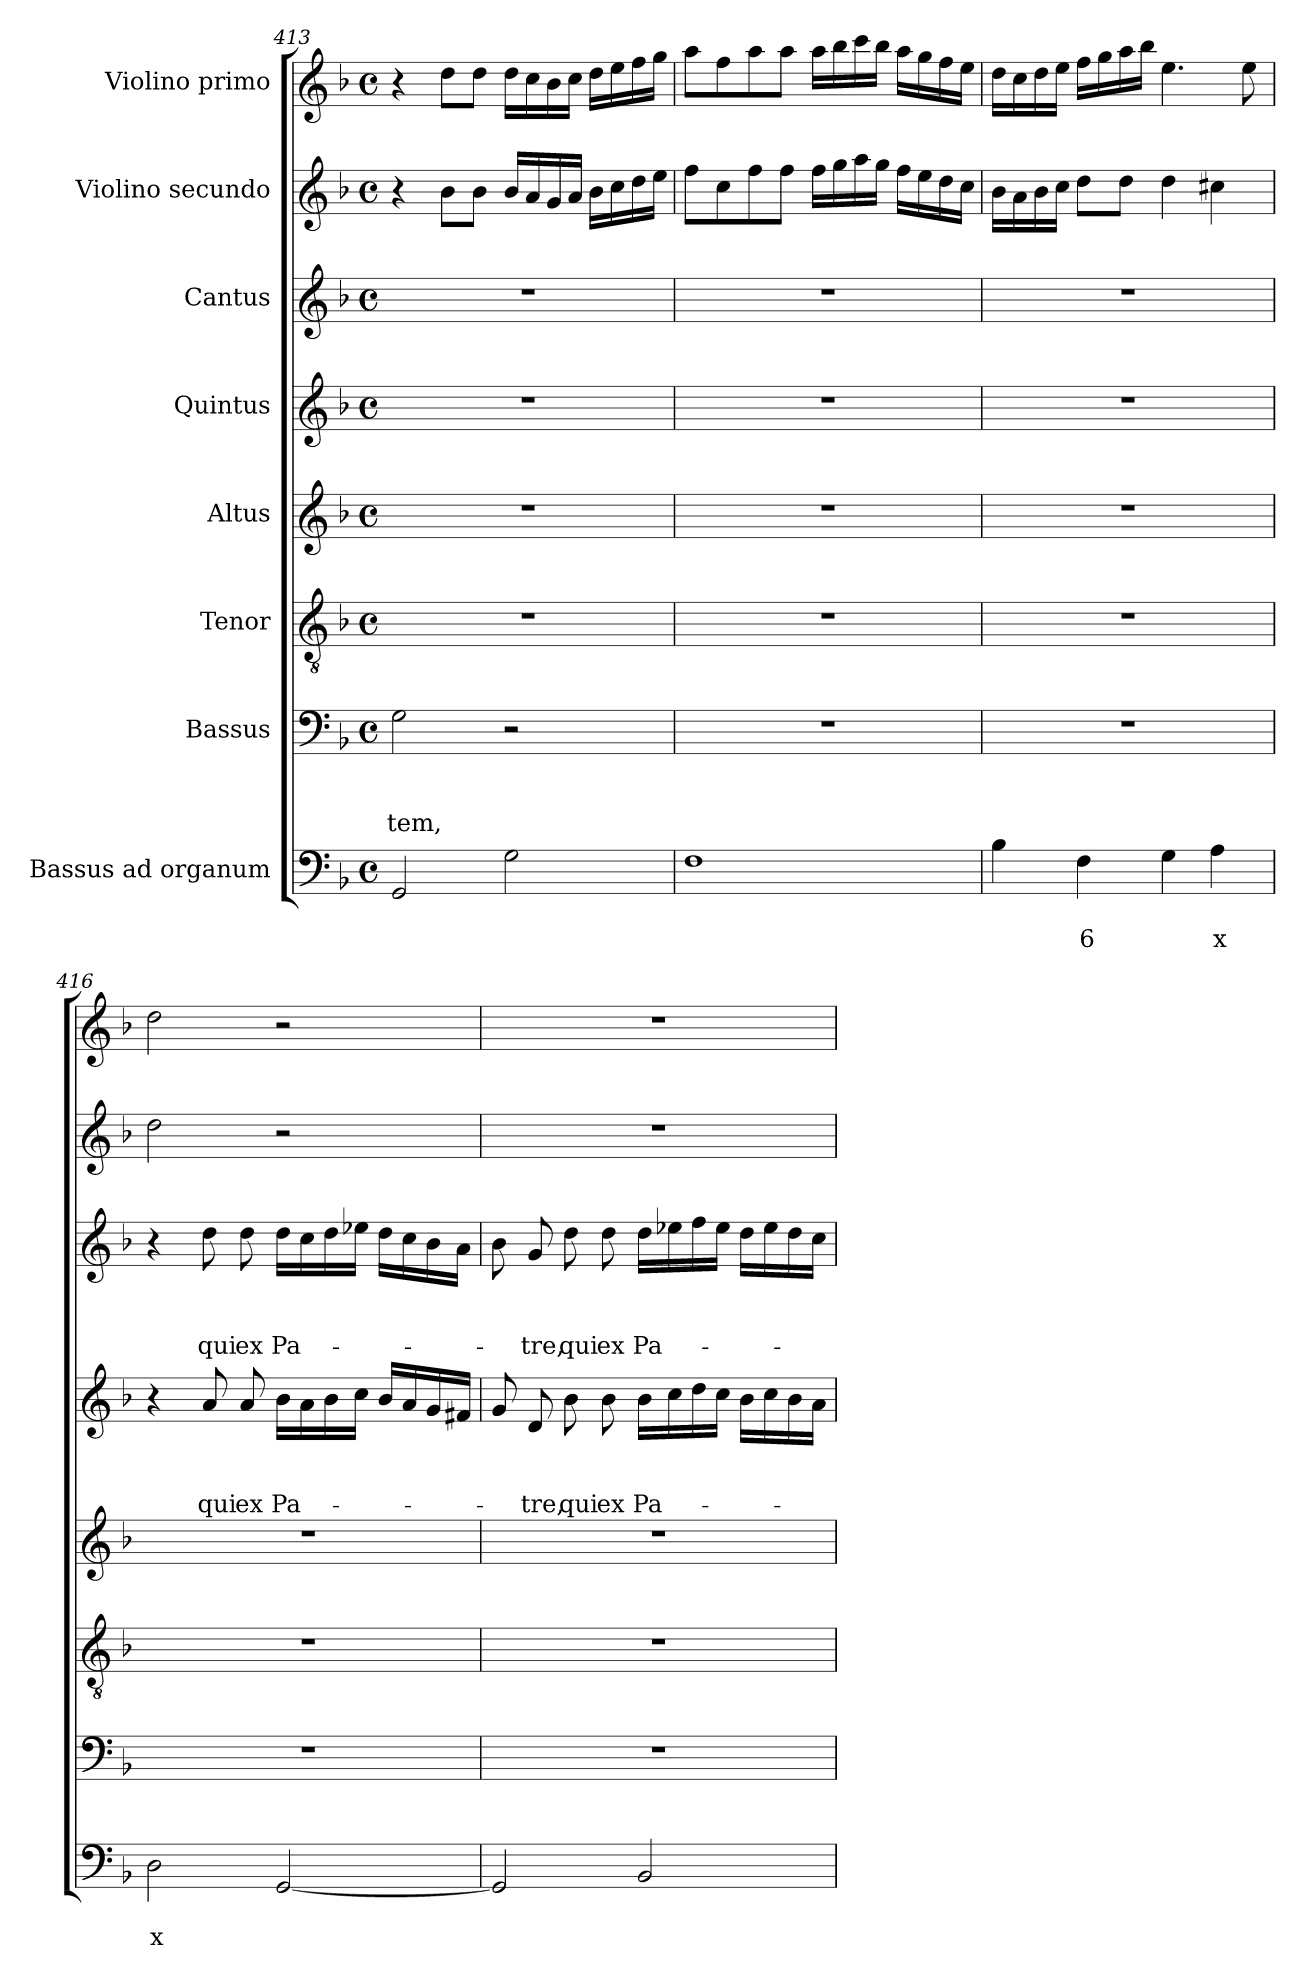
**kern	**text	**text	**kern	**text	**text	**text	**kern	**kern	**kern	**text	**text	**text	**kern	**text	**text	**text	**kern	**kern
*part8	*part8	*part8	*part7	*part7	*part7	*part7	*part6	*part5	*part4	*part4	*part4	*part4	*part3	*part3	*part3	*part3	*part2	*part1
*staff8	*staff8	*staff8	*staff7	*staff7	*staff7	*staff7	*staff6	*staff5	*staff4	*staff4	*staff4	*staff4	*staff3	*staff3	*staff3	*staff3	*staff2	*staff1
*I"Bassus ad  organum	*	*	*I"Bassus	*	*	*	*I"Tenor	*I"Altus	*I"Quintus	*	*	*	*I"Cantus	*	*	*	*I"Violino secundo	*I"Violino primo
*clefF4	*	*	*clefF4	*	*	*	*clefGv2	*clefG2	*clefG2	*	*	*	*clefG2	*	*	*	*clefG2	*clefG2
*k[b-]	*	*	*k[b-]	*	*	*	*k[b-]	*k[b-]	*k[b-]	*	*	*	*k[b-]	*	*	*	*k[b-]	*k[b-]
*F:	*	*	*F:	*	*	*	*F:	*F:	*F:	*	*	*	*F:	*	*	*	*F:	*F:
*M4/4	*	*	*M4/4	*	*	*	*M4/4	*M4/4	*M4/4	*	*	*	*M4/4	*	*	*	*M4/4	*M4/4
*met(c)	*	*	*met(c)	*	*	*	*met(c)	*met(c)	*met(c)	*	*	*	*met(c)	*	*	*	*met(c)	*met(c)
=413	=413	=413	=413	=413	=413	=413	=413	=413	=413	=413	=413	=413	=413	=413	=413	=413	=413	=413
!	!	!	!	!	!	!LO:LY:b	!	!	!	!	!	!	!	!	!	!	!	!
2GG/	.	.	2G\	.	.	-tem,	1r	1r	1r	.	.	.	1r	.	.	.	4r	4r
.	.	.	.	.	.	.	.	.	.	.	.	.	.	.	.	.	8b-\L	8dd\L
.	.	.	.	.	.	.	.	.	.	.	.	.	.	.	.	.	8b-\J	8dd\J
2G\	.	.	2r	.	.	.	.	.	.	.	.	.	.	.	.	.	16b-/LL	16dd\LL
.	.	.	.	.	.	.	.	.	.	.	.	.	.	.	.	.	16a/	16cc\
.	.	.	.	.	.	.	.	.	.	.	.	.	.	.	.	.	16g/	16b-\
.	.	.	.	.	.	.	.	.	.	.	.	.	.	.	.	.	16a/JJ	16cc\JJ
.	.	.	.	.	.	.	.	.	.	.	.	.	.	.	.	.	16b-\LL	16dd\LL
.	.	.	.	.	.	.	.	.	.	.	.	.	.	.	.	.	16cc\	16ee\
.	.	.	.	.	.	.	.	.	.	.	.	.	.	.	.	.	16dd\	16ff\
.	.	.	.	.	.	.	.	.	.	.	.	.	.	.	.	.	16ee\JJ	16gg\JJ
!!LO:PB:g=z
=414	=414	=414	=414	=414	=414	=414	=414	=414	=414	=414	=414	=414	=414	=414	=414	=414	=414	=414
1F	.	.	1r	.	.	.	1r	1r	1r	.	.	.	1r	.	.	.	8ff\L	8aa\L
.	.	.	.	.	.	.	.	.	.	.	.	.	.	.	.	.	8cc\	8ff\
.	.	.	.	.	.	.	.	.	.	.	.	.	.	.	.	.	8ff\	8aa\
.	.	.	.	.	.	.	.	.	.	.	.	.	.	.	.	.	8ff\J	8aa\J
.	.	.	.	.	.	.	.	.	.	.	.	.	.	.	.	.	16ff\LL	16aa\LL
.	.	.	.	.	.	.	.	.	.	.	.	.	.	.	.	.	16gg\	16bb-\
.	.	.	.	.	.	.	.	.	.	.	.	.	.	.	.	.	16aa\	16ccc\
.	.	.	.	.	.	.	.	.	.	.	.	.	.	.	.	.	16gg\JJ	16bb-\JJ
.	.	.	.	.	.	.	.	.	.	.	.	.	.	.	.	.	16ff\LL	16aa\LL
.	.	.	.	.	.	.	.	.	.	.	.	.	.	.	.	.	16ee\	16gg\
.	.	.	.	.	.	.	.	.	.	.	.	.	.	.	.	.	16dd\	16ff\
.	.	.	.	.	.	.	.	.	.	.	.	.	.	.	.	.	16cc\JJ	16ee\JJ
=415	=415	=415	=415	=415	=415	=415	=415	=415	=415	=415	=415	=415	=415	=415	=415	=415	=415	=415
4B-\	.	.	1r	.	.	.	1r	1r	1r	.	.	.	1r	.	.	.	16b-\LL	16dd\LL
.	.	.	.	.	.	.	.	.	.	.	.	.	.	.	.	.	16a\	16cc\
.	.	.	.	.	.	.	.	.	.	.	.	.	.	.	.	.	16b-\	16dd\
.	.	.	.	.	.	.	.	.	.	.	.	.	.	.	.	.	16cc\JJ	16ee\JJ
!	!	!LO:LY:b	!	!	!	!	!	!	!	!	!	!	!	!	!	!	!	!
4F\	.	6	.	.	.	.	.	.	.	.	.	.	.	.	.	.	8dd\L	16ff\LL
.	.	.	.	.	.	.	.	.	.	.	.	.	.	.	.	.	.	16gg\
.	.	.	.	.	.	.	.	.	.	.	.	.	.	.	.	.	8dd\J	16aa\
.	.	.	.	.	.	.	.	.	.	.	.	.	.	.	.	.	.	16bb-\JJ
4G\	.	.	.	.	.	.	.	.	.	.	.	.	.	.	.	.	4dd\	4.ee\
!	!	!LO:LY:b	!	!	!	!	!	!	!	!	!	!	!	!	!	!	!	!
4A\	.	x	.	.	.	.	.	.	.	.	.	.	.	.	.	.	4cc#X\	.
.	.	.	.	.	.	.	.	.	.	.	.	.	.	.	.	.	.	8ee\
=416	=416	=416	=416	=416	=416	=416	=416	=416	=416	=416	=416	=416	=416	=416	=416	=416	=416	=416
!	!	!LO:LY:b	!	!	!	!	!	!	!	!	!	!	!	!	!	!	!	!
2D\	.	x	1r	.	.	.	1r	1r	4r	.	.	.	4r	.	.	.	2dd\	2dd\
!	!	!	!	!	!	!	!	!	!	!	!	!LO:LY:b	!	!	!	!LO:LY:b	!	!
.	.	.	.	.	.	.	.	.	8a/	.	.	qui	8dd\	.	.	qui	.	.
!	!	!	!	!	!	!	!	!	!	!	!	!LO:LY:b	!	!	!	!LO:LY:b	!	!
.	.	.	.	.	.	.	.	.	8a/	.	.	ex	8dd\	.	.	ex	.	.
!	!	!	!	!	!	!	!	!	!	!	!	!LO:LY:b	!	!	!	!LO:LY:b	!	!
[2GG/	.	.	.	.	.	.	.	.	16b-\LL	.	.	Pa-	16dd\LL	.	.	Pa-	2r	2r
.	.	.	.	.	.	.	.	.	16a\	.	.	.	16cc\	.	.	.	.	.
.	.	.	.	.	.	.	.	.	16b-\	.	.	.	16dd\	.	.	.	.	.
.	.	.	.	.	.	.	.	.	16cc\JJ	.	.	.	16ee-X\JJ	.	.	.	.	.
.	.	.	.	.	.	.	.	.	16b-/LL	.	.	.	16dd\LL	.	.	.	.	.
.	.	.	.	.	.	.	.	.	16a/	.	.	.	16cc\	.	.	.	.	.
.	.	.	.	.	.	.	.	.	16g/	.	.	.	16b-\	.	.	.	.	.
.	.	.	.	.	.	.	.	.	16f#X/JJ	.	.	.	16a\JJ	.	.	.	.	.
=417	=417	=417	=417	=417	=417	=417	=417	=417	=417	=417	=417	=417	=417	=417	=417	=417	=417	=417
2GG/]	.	.	1r	.	.	.	1r	1r	8g/	.	.	.	8b-\	.	.	.	1r	1r
!	!	!	!	!	!	!	!	!	!	!	!	!LO:LY:b	!	!	!	!LO:LY:b	!	!
.	.	.	.	.	.	.	.	.	8d/	.	.	-tre,	8g/	.	.	-tre,	.	.
!	!	!	!	!	!	!	!	!	!	!	!	!LO:LY:b	!	!	!	!LO:LY:b	!	!
.	.	.	.	.	.	.	.	.	8b-\	.	.	qui	8dd\	.	.	qui	.	.
!	!	!	!	!	!	!	!	!	!	!	!	!LO:LY:b	!	!	!	!LO:LY:b	!	!
.	.	.	.	.	.	.	.	.	8b-\	.	.	ex	8dd\	.	.	ex	.	.
!	!	!	!	!	!	!	!	!	!	!	!	!LO:LY:b	!	!	!	!LO:LY:b	!	!
2BB-/	.	.	.	.	.	.	.	.	16b-\LL	.	.	Pa-	16dd\LL	.	.	Pa-	.	.
.	.	.	.	.	.	.	.	.	16cc\	.	.	.	16ee-X\	.	.	.	.	.
.	.	.	.	.	.	.	.	.	16dd\	.	.	.	16ff\	.	.	.	.	.
.	.	.	.	.	.	.	.	.	16cc\JJ	.	.	.	16ee-\JJ	.	.	.	.	.
.	.	.	.	.	.	.	.	.	16b-\LL	.	.	.	16dd\LL	.	.	.	.	.
.	.	.	.	.	.	.	.	.	16cc\	.	.	.	16ee-\	.	.	.	.	.
.	.	.	.	.	.	.	.	.	16b-\	.	.	.	16dd\	.	.	.	.	.
.	.	.	.	.	.	.	.	.	16a\JJ	.	.	.	16cc\JJ	.	.	.	.	.
=	=	=	=	=	=	=	=	=	=	=	=	=	=	=	=	=	=	=
*-	*-	*-	*-	*-	*-	*-	*-	*-	*-	*-	*-	*-	*-	*-	*-	*-	*-	*-
